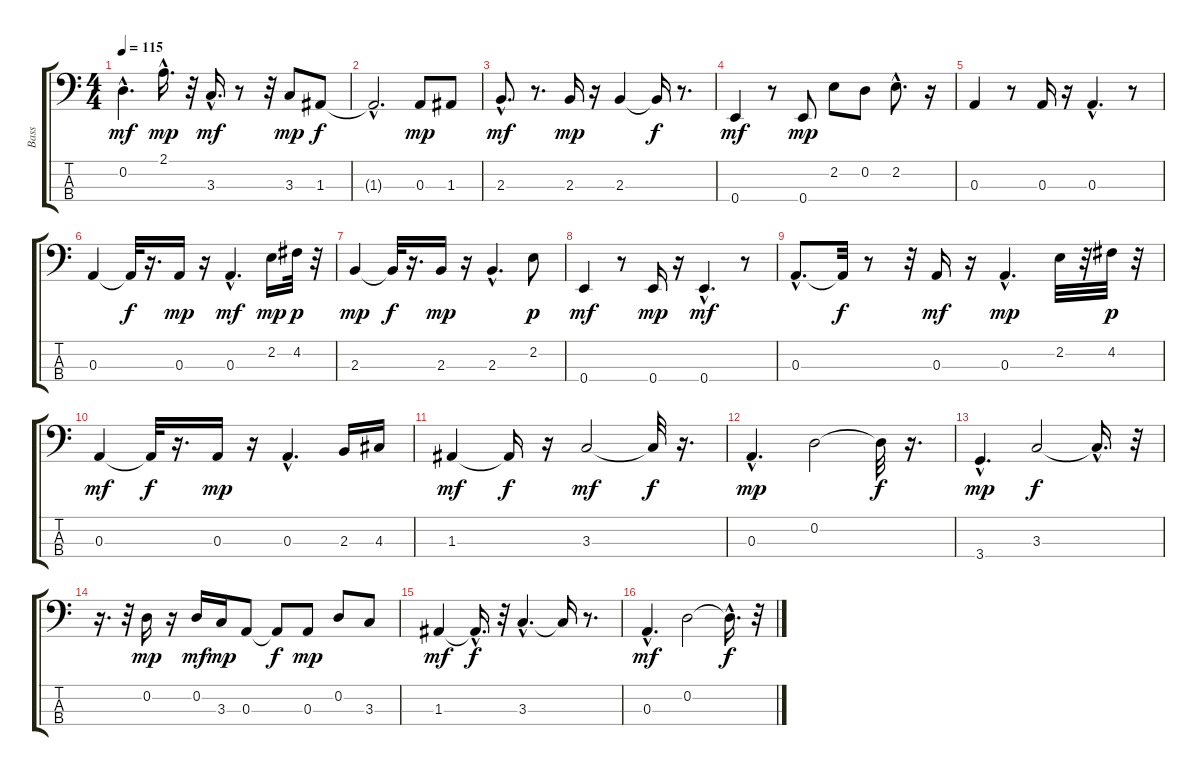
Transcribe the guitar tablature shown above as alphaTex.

\track ("Bass" "Bass") {instrument electricbassfinger}
\staff {score tabs}
\tuning (G2 D2 A1 E1) {hide}
\ts (4 4)
\tempo 115
\clef f4
\ks c
0.2{hac}.4{d dy mf} 2.1{hac}.16{d dy mp} r.32 3.3{hac}.16{d dy mf} r.8 r.32 3.3.8{dy mp} 1.3.8{dy f} |
1.3{hac t}.2{d} 0.3.8{dy mp} 1.3.8 |
2.3{hac}.8{d dy mf} r.8{d} 2.3.16{dy mp} r.16 2.3.4 2.3{t}.16{dy f} r.8{d} |
0.4.4{dy mf} r.8 0.4.8{dy mp} 2.2.8 0.2.8 2.2{hac}.8{d} r.16 |
0.3.4 r.8 0.3.16 r.16 0.3{hac}.4{d} r.8 |
0.3.4 0.3{t}.32{dy f} r.16{d} 0.3.16{dy mp} r.16 0.3{hac}.4{d dy mf} 2.2.16{dy mp} 4.2.32{dy p} r.32 |
2.3.4{dy mp} 2.3{t}.32{dy f} r.16{d} 2.3.16{dy mp} r.16 2.3{hac}.4{d} 2.2.8{dy p} |
0.4.4{dy mf} r.8 0.4.16{dy mp} r.16 0.4{hac}.4{d dy mf} r.8 |
0.3{hac}.8{d} 0.3{t}.32{dy f} r.8 r.32 0.3.16{dy mf} r.16 0.3{hac}.4{d dy mp} 2.2.32 r.32 4.2.32{dy p} r.32 |
0.3.4{dy mf} 0.3{t}.32{dy f} r.16{d} 0.3.16{dy mp} r.16 0.3{hac}.4{d} 2.3.16 4.3.16 |
1.3.4{dy mf} 1.3{t}.16{dy f} r.16 3.3.2{dy mf} 3.3{t}.32{dy f} r.16{d} |
0.3{hac}.4{d dy mp} 0.2.2 0.2{t}.32{dy f} r.16{d} |
3.4{hac}.4{d dy mp} 3.3.2{dy f} 3.3{hac t}.16{d} r.32 |
r.16{d} r.32 0.2.16{dy mp} r.16 0.2.16{dy mf} 3.3.16{dy mp} 0.3.8 0.3{t}.8{dy f} 0.3.8{dy mp} 0.2.8 3.3.8 |
1.3.4{dy mf} 1.3{hac t}.16{d dy f} r.32 3.3{hac}.4{d} 3.3{t}.16 r.8{d} |
0.3{hac}.4{d dy mf} 0.2.2 0.2{hac t}.16{d dy f} r.32
